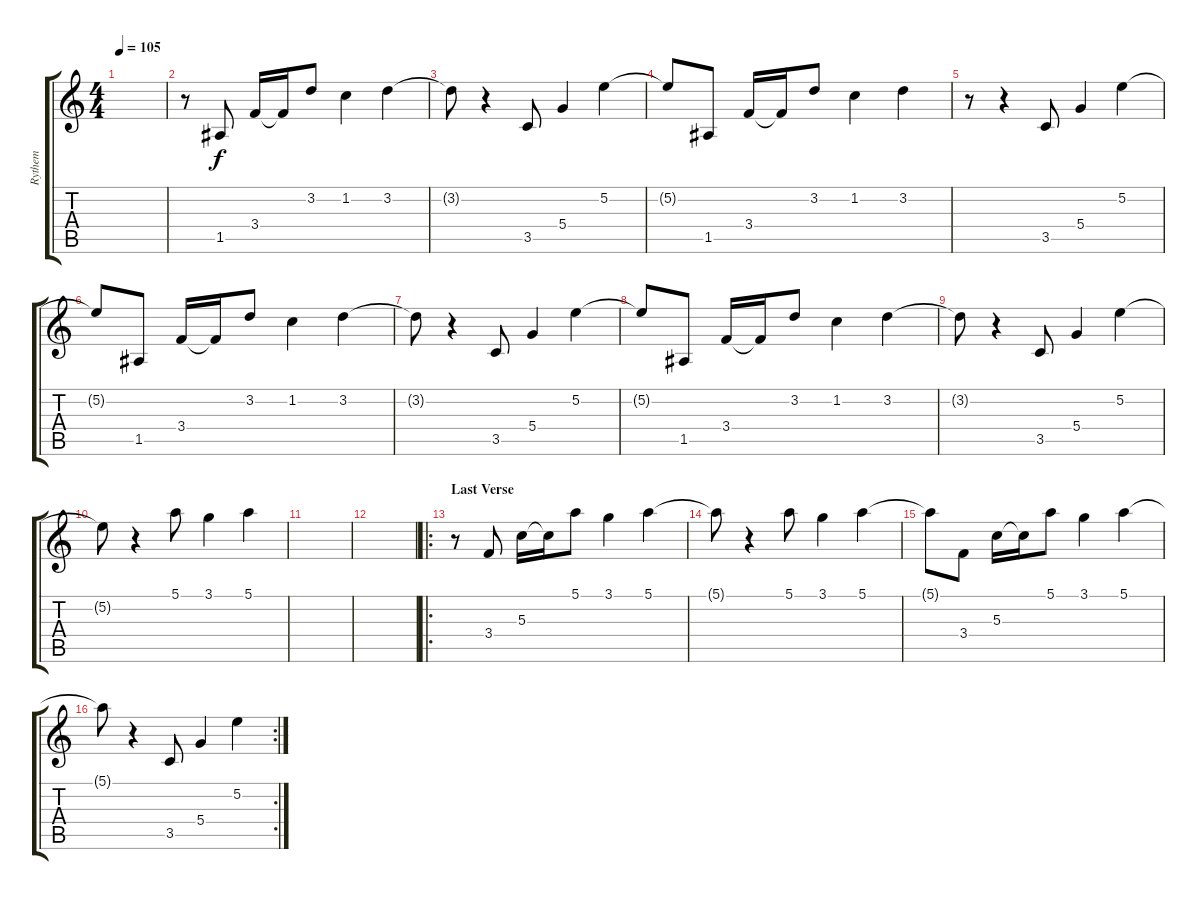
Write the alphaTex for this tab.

\track ("Rythem" "Rythem") {instrument acousticguitarsteel}
\staff {score tabs}
\tuning (E4 B3 G3 D3 A2 E2) {hide}
\ts (4 4)
\tempo 105
\clef g2
\ks c
|
r.8 1.5.8 3.4.16 3.4{t}.16 3.2.8 1.2.4 3.2.4 |
3.2{t}.8 r.4 3.5.8 5.4.4 5.2.4 |
5.2{t}.8 1.5.8 3.4.16 3.4{t}.16 3.2.8 1.2.4 3.2.4 |
r.8 r.4 3.5.8 5.4.4 5.2.4 |
5.2{t}.8 1.5.8 3.4.16 3.4{t}.16 3.2.8 1.2.4 3.2.4 |
3.2{t}.8 r.4 3.5.8 5.4.4 5.2.4 |
5.2{t}.8 1.5.8 3.4.16 3.4{t}.16 3.2.8 1.2.4 3.2.4 |
3.2{t}.8 r.4 3.5.8 5.4.4 5.2.4 |
5.2{t}.8 r.4 5.1.8 3.1.4 5.1.4 |
|
|
\ro
\section ("" "Last Verse")
r.8 3.4.8 5.3.16 5.3{t}.16 5.1.8 3.1.4 5.1.4 |
5.1{t}.8 r.4 5.1.8 3.1.4 5.1.4 |
5.1{t}.8 3.4.8 5.3.16 5.3{t}.16 5.1.8 3.1.4 5.1.4 |
\rc 2
5.1{t}.8 r.4 3.5.8 5.4.4 5.2.4
